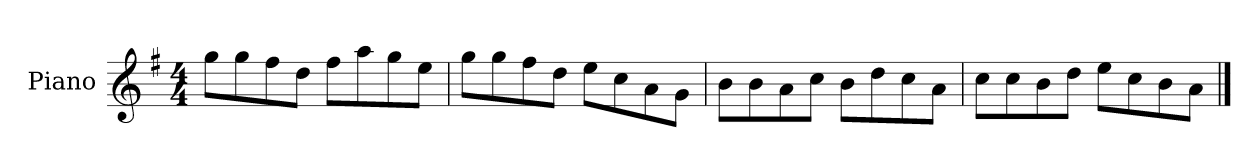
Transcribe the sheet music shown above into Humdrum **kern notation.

**kern
*part1
*staff1
*I"Piano
*I'P-no
*clefG2
*k[f#]
*M4/4
*MM90
=1
8gg\L
8gg\
8ff#\
8dd\J
8ff#\L
8aa\
8gg\
8ee\J
=2
8gg\L
8gg\
8ff#\
8dd\J
8ee\L
8cc\
8a\
8g\J
=3
8b\L
8b\
8a\
8cc\J
8b\L
8dd\
8cc\
8a\J
=4
8cc\L
8cc\
8b\
8dd\J
8ee\L
8cc\
8b\
8a\J
==
*-
